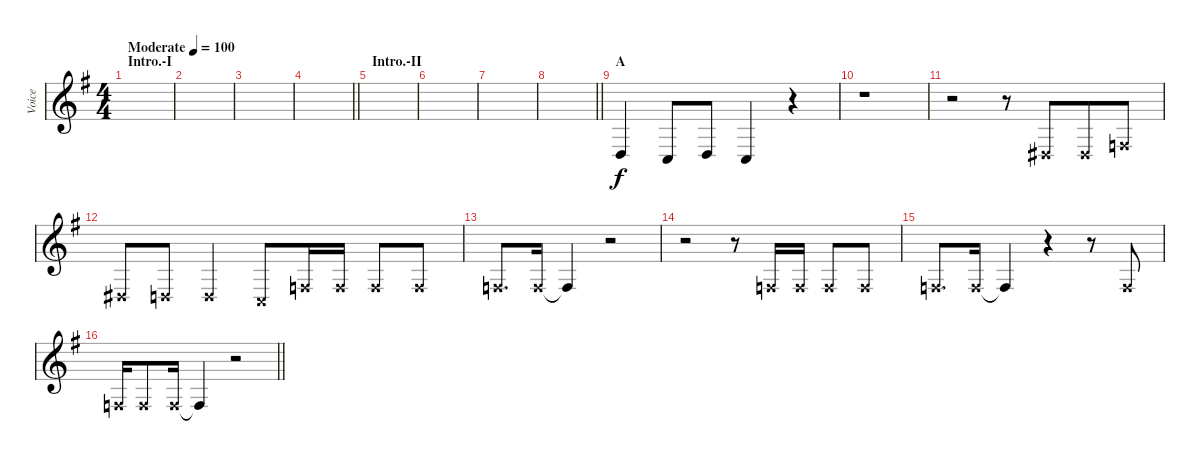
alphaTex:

\track ("Voice" "Voice") {instrument lead6voice}
\staff {score}
\tuning (D4 A3 F3 C3 G2 D2) {hide}
\ts (4 4)
\section ("" "Intro.-I")
\tempo (100 "Moderate")
\clef g2
\ks g
|
|
|
\barLineRight lightlight
|
\section ("" "Intro.-II")
|
|
|
\barLineRight lightlight
|
\section ("" "A")
2.4.4 0.4.8 2.4.8 0.4.4 r.4 |
r.1 |
r.2 r.8 3.4{x}.8{beam merge} 3.4{x}.8 0.3{x}.8 |
3.4{x}.8 2.4{x}.8 2.4{x}.4 0.4{x}.8 0.3{x}.16 0.3{x}.16 0.3{x}.8 0.3{x}.8 |
0.3{x}.8{d} 0.3{x}.16 0.3{t}.4 r.2 |
r.2 r.8 0.3{x}.16 0.3{x}.16 0.3{x}.8 0.3{x}.8 |
0.3{x}.8{d} 0.3{x}.16 0.3{t}.4 r.4 r.8 0.3{x}.8 |
\barLineRight lightlight
0.3{x}.16 0.3{x}.8 0.3{x}.16 0.3{t}.4 r.2
